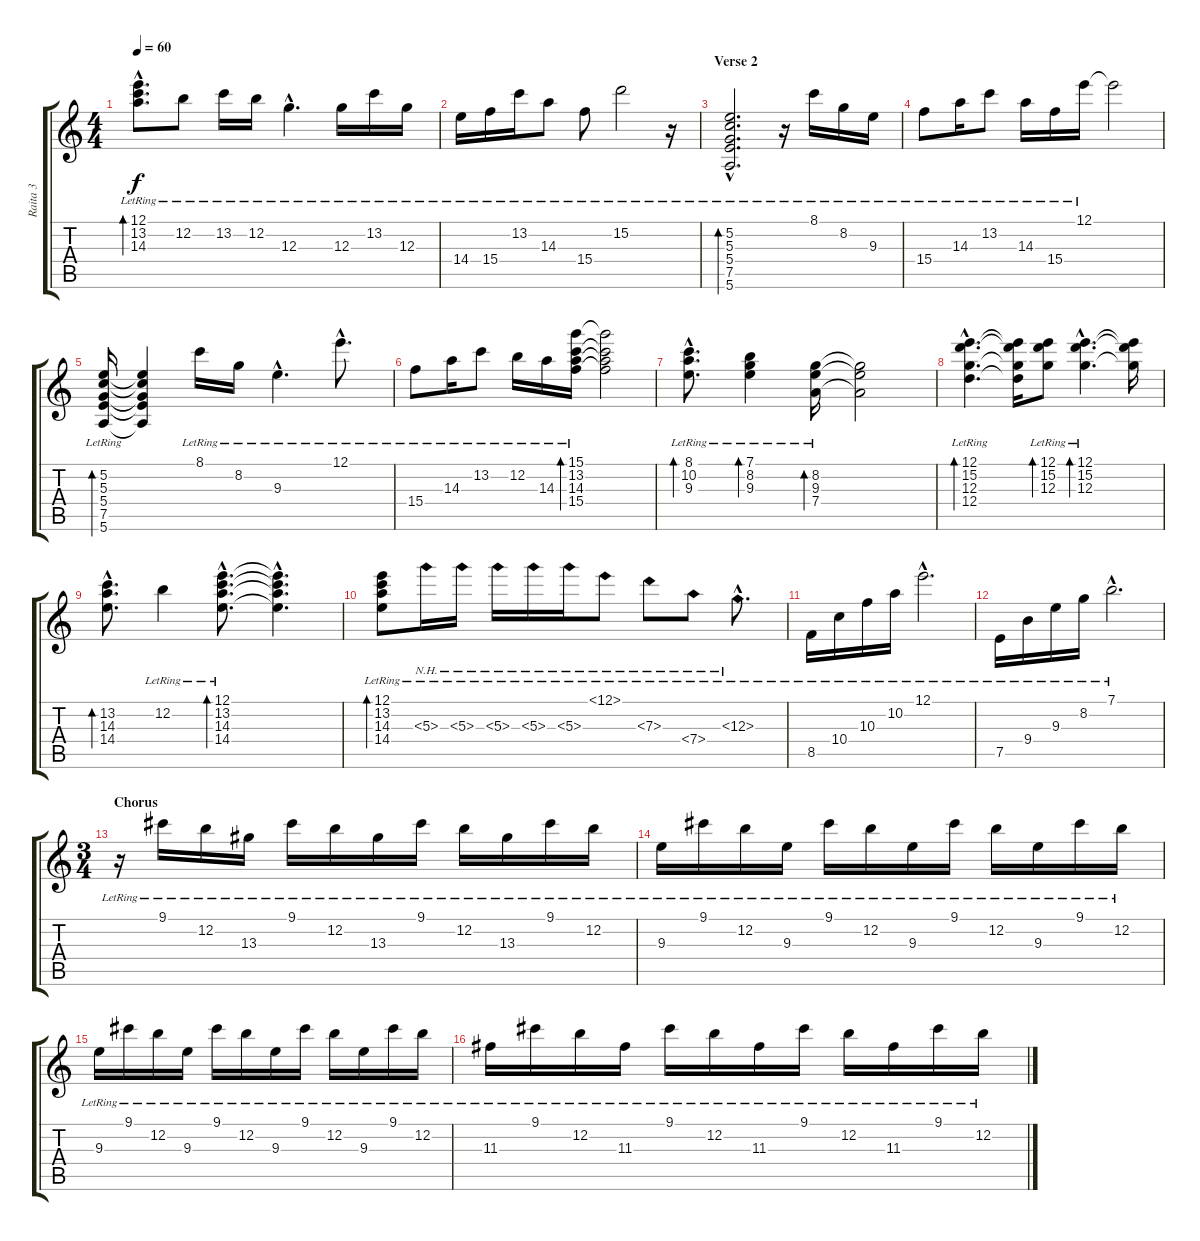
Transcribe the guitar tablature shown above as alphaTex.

\track ("Raita 3" "Raita 3") {instrument acousticguitarsteel}
\staff {score tabs}
\tuning (E4 B3 G3 D3 A2 E2) {hide}
\ts (4 4)
\tempo 60
\clef g2
\ks c
(12.1{hac lr} 13.2{hac lr} 14.3{hac lr}).8{d bd 120 dy f} 12.2{lr}.8 13.2{lr}.16 12.2{lr}.16 12.3{hac lr}.4{d} 12.3{lr}.16 13.2{lr}.16 12.3{lr}.16 |
14.4{lr}.16 15.4{lr}.16 13.2{lr}.16 14.3{lr}.8 15.4{lr}.8 15.2{lr}.2 r.16 |
\section ("" "Verse 2")
(5.2{hac lr} 5.3{hac lr} 5.4{hac lr} 7.5{hac lr} 5.6{hac lr}).2{d bd 120} r.16 8.1{lr}.16 8.2{lr}.16 9.3{lr}.16 |
15.4{lr}.8 14.3{lr}.16 13.2{lr}.8 14.3{lr}.16 15.4{lr}.16 12.1{lr}.16 12.1{t}.2 |
(5.2{lr} 5.3{lr} 5.4{lr} 7.5{lr} 5.6{lr}).16{bd 120} (5.2{t} 5.3{t} 5.4{t} 7.5{t} 5.6{t}).4 8.1{lr}.16 8.2{lr}.16 9.3{hac lr}.4{d} 12.1{hac lr}.8{d} |
15.4{lr}.8 14.3{lr}.16 13.2{lr}.8 12.2{lr}.16 14.3{lr}.16 (15.1{lr} 13.2{lr} 14.3{lr} 15.4{lr}).16{bd 120} (15.1{t} 13.2{t} 14.3{t} 15.4{t}).2 |
(8.1{hac lr} 10.2{hac lr} 9.3{hac lr}).8{d bd 120} (7.1{lr} 8.2{lr} 9.3{lr}).4{bd 120} (8.2{lr} 9.3{lr} 7.4{lr}).16{bd 120} (8.2{t} 9.3{t} 7.4{t}).2 |
(12.1{hac lr} 15.2{hac lr} 12.3{hac lr} 12.4{hac lr}).4{d bd 120} (12.1{t} 15.2{t} 12.3{t} 12.4{t}).16 (12.1{lr} 15.2{lr} 12.3{lr}).8{bd 120} (12.1{hac lr} 15.2{hac lr} 12.3{hac lr}).4{d bd 120} (12.1{t} 15.2{t} 12.3{t}).16 |
(13.2{hac} 14.3{hac} 14.4{hac}).8{d bd 120} 12.2{lr}.4 (12.1{hac lr} 13.2{hac lr} 14.3{hac lr} 14.4{hac lr}).8{d bd 120} (12.1{hac t} 13.2{hac t} 14.3{hac t} 14.4{hac t}).4{d} |
(12.1{lr} 13.2{lr} 14.3{lr} 14.4{lr}).8{bd 120} 5.3{nh lr}.16 5.3{nh lr}.16 5.3{nh lr}.16 5.3{nh lr}.16 5.3{nh lr}.16 12.1{nh lr}.8 7.3{nh lr}.8 7.4{nh lr}.8 12.3{nh hac lr}.8{d} |
8.5{lr}.16 10.4{lr}.16 10.3{lr}.16 10.2{lr}.16 12.1{hac lr}.2{d} |
7.5{lr}.16 9.4{lr}.16 9.3{lr}.16 8.2{lr}.16 7.1{hac lr}.2{d} |
\ts (3 4)
\section ("" "Chorus")
r.16 9.1{lr}.16 12.2{lr}.16 13.3{lr}.16 9.1{lr}.16 12.2{lr}.16 13.3{lr}.16 9.1{lr}.16 12.2{lr}.16 13.3{lr}.16 9.1{lr}.16 12.2{lr}.16 |
9.3{lr}.16 9.1{lr}.16 12.2{lr}.16 9.3{lr}.16 9.1{lr}.16 12.2{lr}.16 9.3{lr}.16 9.1{lr}.16 12.2{lr}.16 9.3{lr}.16 9.1{lr}.16 12.2{lr}.16 |
9.3{lr}.16 9.1{lr}.16 12.2{lr}.16 9.3{lr}.16 9.1{lr}.16 12.2{lr}.16 9.3{lr}.16 9.1{lr}.16 12.2{lr}.16 9.3{lr}.16 9.1{lr}.16 12.2{lr}.16 |
11.3{lr}.16 9.1{lr}.16 12.2{lr}.16 11.3{lr}.16 9.1{lr}.16 12.2{lr}.16 11.3{lr}.16 9.1{lr}.16 12.2{lr}.16 11.3{lr}.16 9.1{lr}.16 12.2{lr}.16
